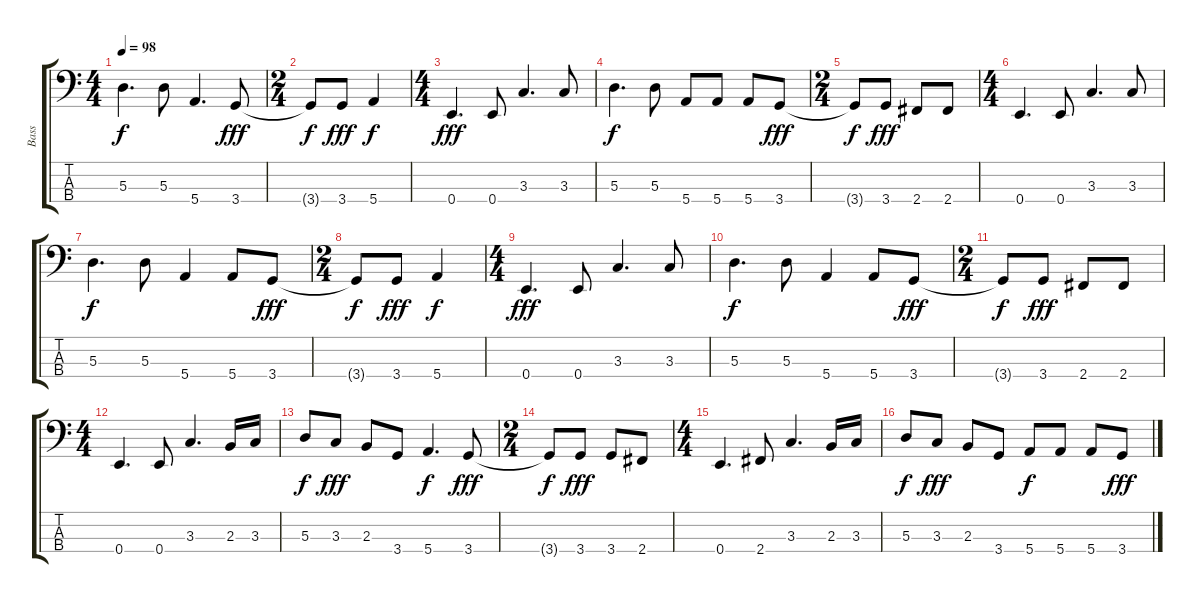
\track ("Bass" "Bass") {instrument electricbassfinger}
\staff {score tabs}
\tuning (G2 D2 A1 E1) {hide}
\ts (4 4)
\tempo 98
\clef f4
\ks c
5.3.4{d dy f} 5.3.8 5.4.4{d} 3.4.8{dy fff} |
\ts (2 4)
3.4{t}.8{dy f} 3.4.8{dy fff} 5.4.4{dy f} |
\ts (4 4)
0.4.4{d dy fff} 0.4.8 3.3.4{d} 3.3.8 |
5.3.4{d dy f} 5.3.8 5.4.8 5.4.8 5.4.8 3.4.8{dy fff} |
\ts (2 4)
3.4{t}.8{dy f} 3.4.8{dy fff} 2.4.8 2.4.8 |
\ts (4 4)
0.4.4{d} 0.4.8 3.3.4{d} 3.3.8 |
5.3.4{d dy f} 5.3.8 5.4.4 5.4.8 3.4.8{dy fff} |
\ts (2 4)
3.4{t}.8{dy f} 3.4.8{dy fff} 5.4.4{dy f} |
\ts (4 4)
0.4.4{d dy fff} 0.4.8 3.3.4{d} 3.3.8 |
5.3.4{d dy f} 5.3.8 5.4.4 5.4.8 3.4.8{dy fff} |
\ts (2 4)
3.4{t}.8{dy f} 3.4.8{dy fff} 2.4.8 2.4.8 |
\ts (4 4)
0.4.4{d} 0.4.8 3.3.4{d} 2.3.16 3.3.16 |
5.3.8{dy f} 3.3.8{dy fff} 2.3.8 3.4.8 5.4.4{d dy f} 3.4.8{dy fff} |
\ts (2 4)
3.4{t}.8{dy f} 3.4.8{dy fff} 3.4.8 2.4.8 |
\ts (4 4)
0.4.4{d} 2.4.8 3.3.4{d} 2.3.16 3.3.16 |
5.3.8{dy f} 3.3.8{dy fff} 2.3.8 3.4.8 5.4.8{dy f} 5.4.8 5.4.8 3.4.8{dy fff}
